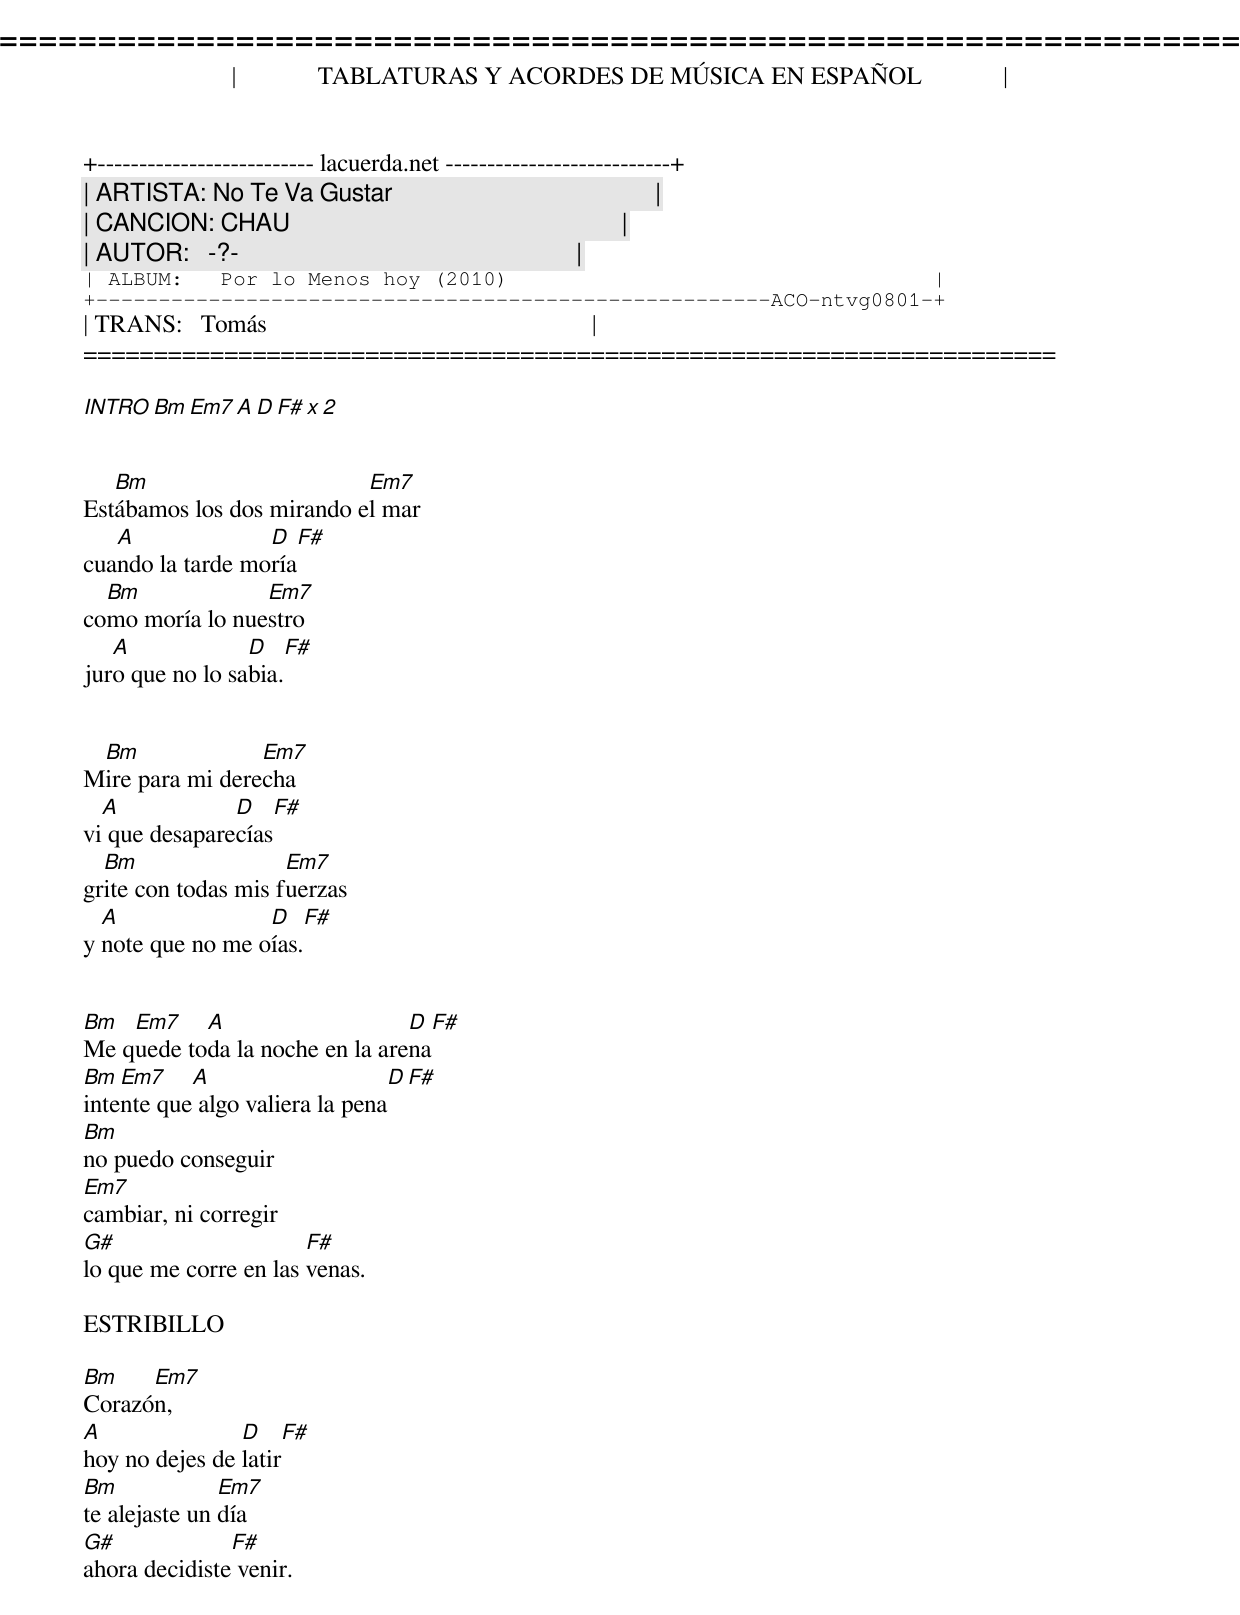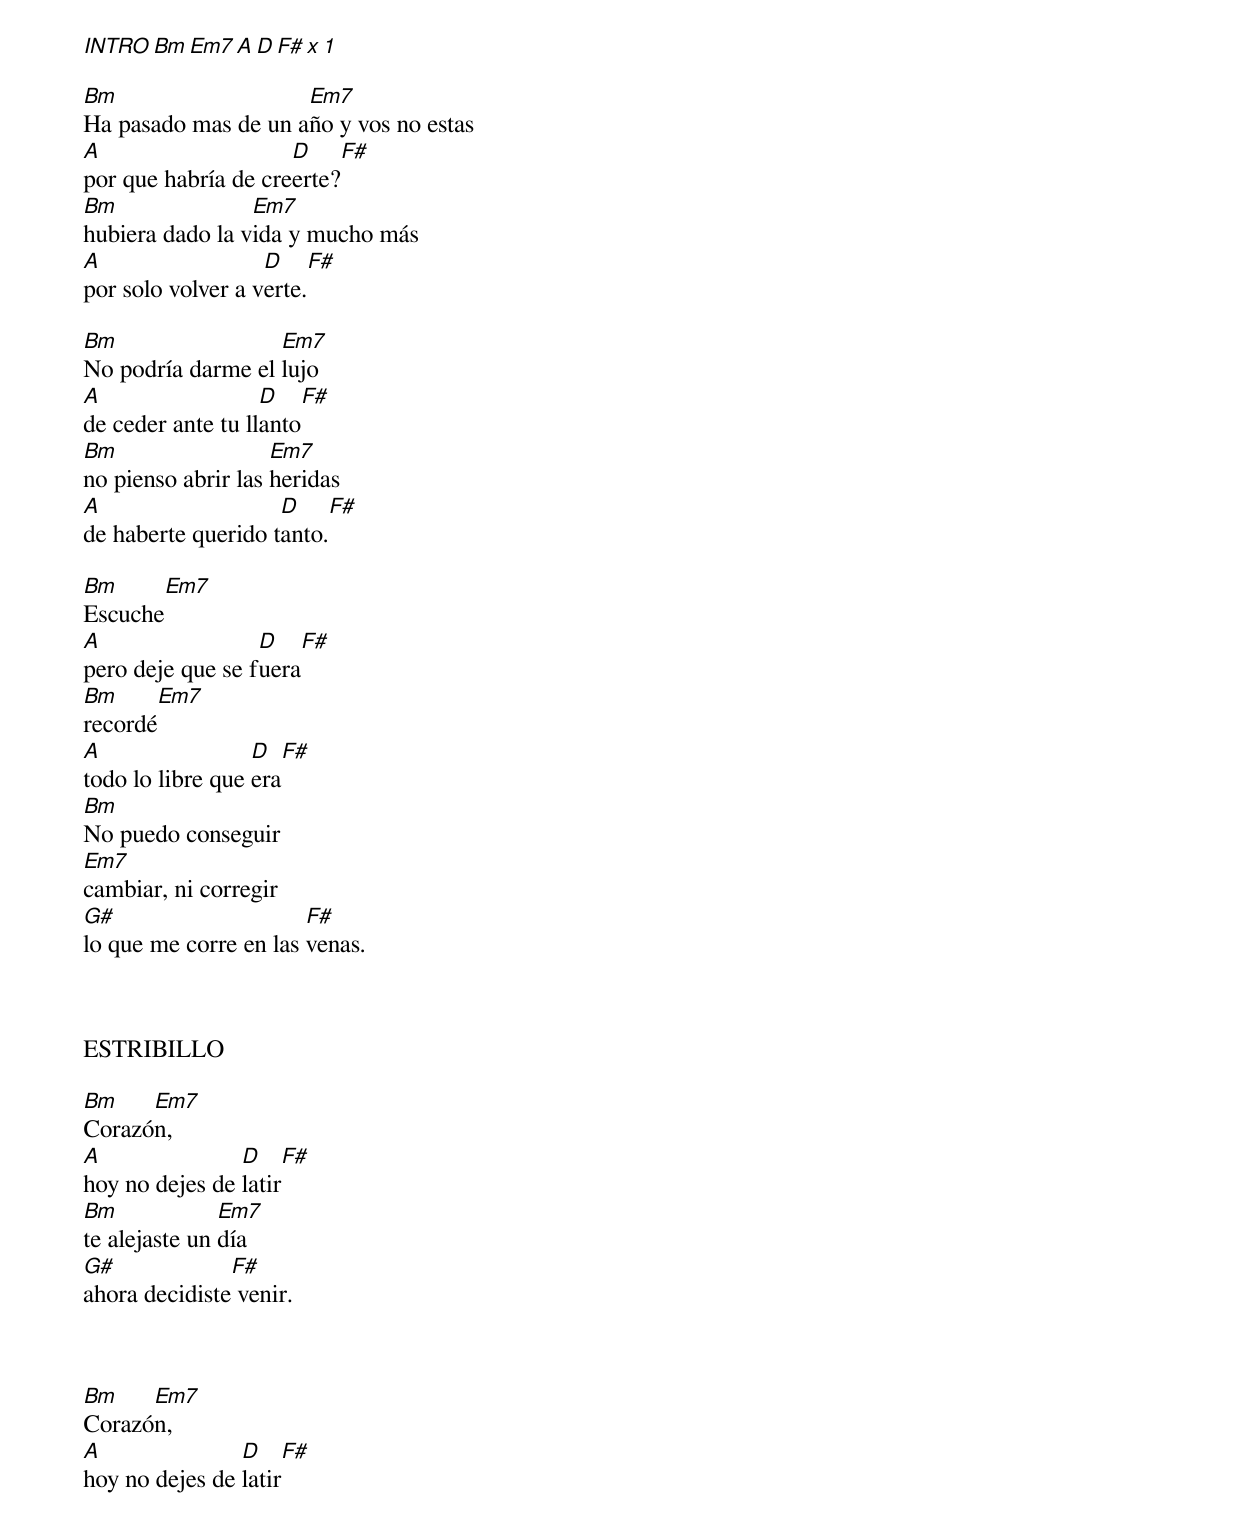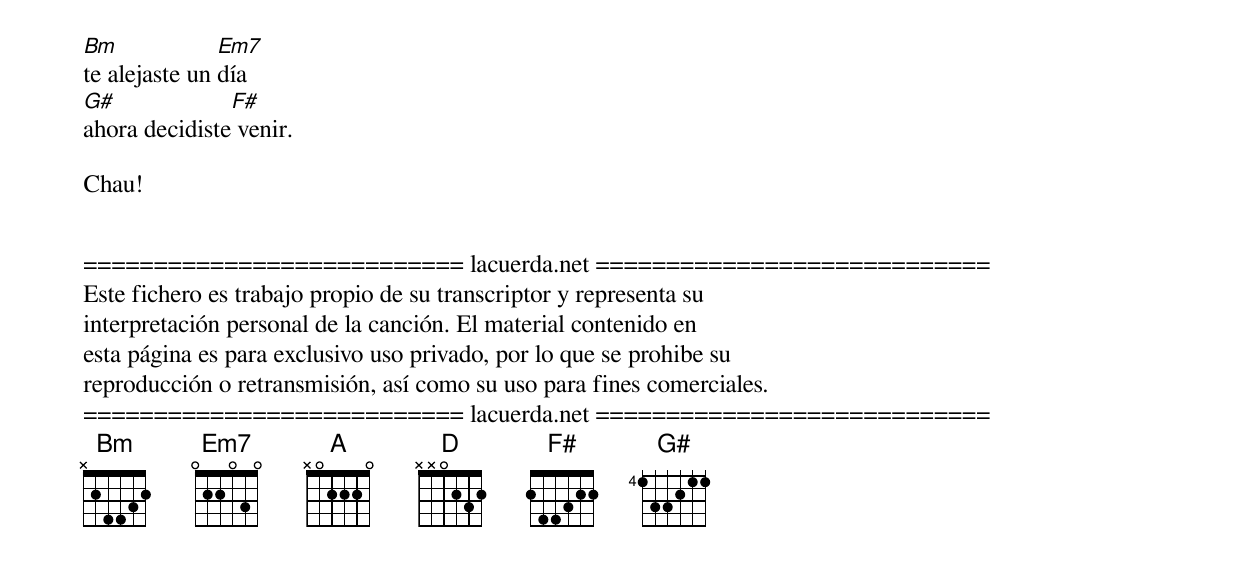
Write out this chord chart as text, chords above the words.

=====================================================================
|             TABLATURAS Y ACORDES DE MÚSICA EN ESPAÑOL             |
+-------------------------- lacuerda.net ---------------------------+
| ARTISTA: No Te Va Gustar                                          |
| CANCION: CHAU                                                     |
| AUTOR:   -?-                                                      |
| ALBUM:   Por lo Menos hoy (2010)                                  |
+------------------------------------------------------ACO-ntvg0801-+
| TRANS:   Tomás                                                    |
=====================================================================

INTRO Bm Em7 A D F#   x 2


   Bm                      Em7
Estábamos los dos mirando el mar
   A              D    F#
cuando la tarde moría
  Bm             Em7
como moría lo nuestro
   A             D     F#
juro que no lo sabia.


 Bm              Em7
Mire para mi derecha
  A            D      F#
vi que desaparecías
  Bm                 Em7
grite con todas mis fuerzas
  A               D    F#
y note que no me oías.


Bm  Em7    A                    D      F#
Me quede toda la noche en la arena
Bm  Em7    A                    D      F#
intente que algo valiera la pena
Bm
no puedo conseguir
Em7
cambiar, ni corregir
G#                     F#
lo que me corre en las venas.

ESTRIBILLO

Bm    Em7
Corazón,
A               D    F#
hoy no dejes de latir
Bm             Em7
te alejaste un día
G#             F#
ahora decidiste venir.


INTRO Bm Em7 A D F#   x 1

Bm                   Em7
Ha pasado mas de un año y vos no estas
A                    D       F#
por que habría de creerte?
Bm               Em7
hubiera dado la vida y mucho más
A                  D       F#
por solo volver a verte.

Bm                 Em7
No podría darme el lujo
A                  D     F#
de ceder ante tu llanto
Bm                  Em7
no pienso abrir las heridas
A                   D     F#
de haberte querido tanto.

Bm     Em7
Escuche
A                 D       F#
pero deje que se fuera
Bm     Em7
recordé
A                 D       F#
todo lo libre que era
Bm
No puedo conseguir
Em7
cambiar, ni corregir
G#                     F#
lo que me corre en las venas.



ESTRIBILLO

Bm    Em7
Corazón,
A               D    F#
hoy no dejes de latir
Bm             Em7
te alejaste un día
G#             F#
ahora decidiste venir.



Bm    Em7
Corazón,
A               D    F#
hoy no dejes de latir
Bm             Em7
te alejaste un día
G#             F#
ahora decidiste venir.

Chau!


=========================== lacuerda.net ============================
Este fichero es trabajo propio de su transcriptor y representa su
interpretación personal de la canción. El material contenido en
esta página es para exclusivo uso privado, por lo que se prohibe su
reproducción o retransmisión, así como su uso para fines comerciales.
=========================== lacuerda.net ============================
